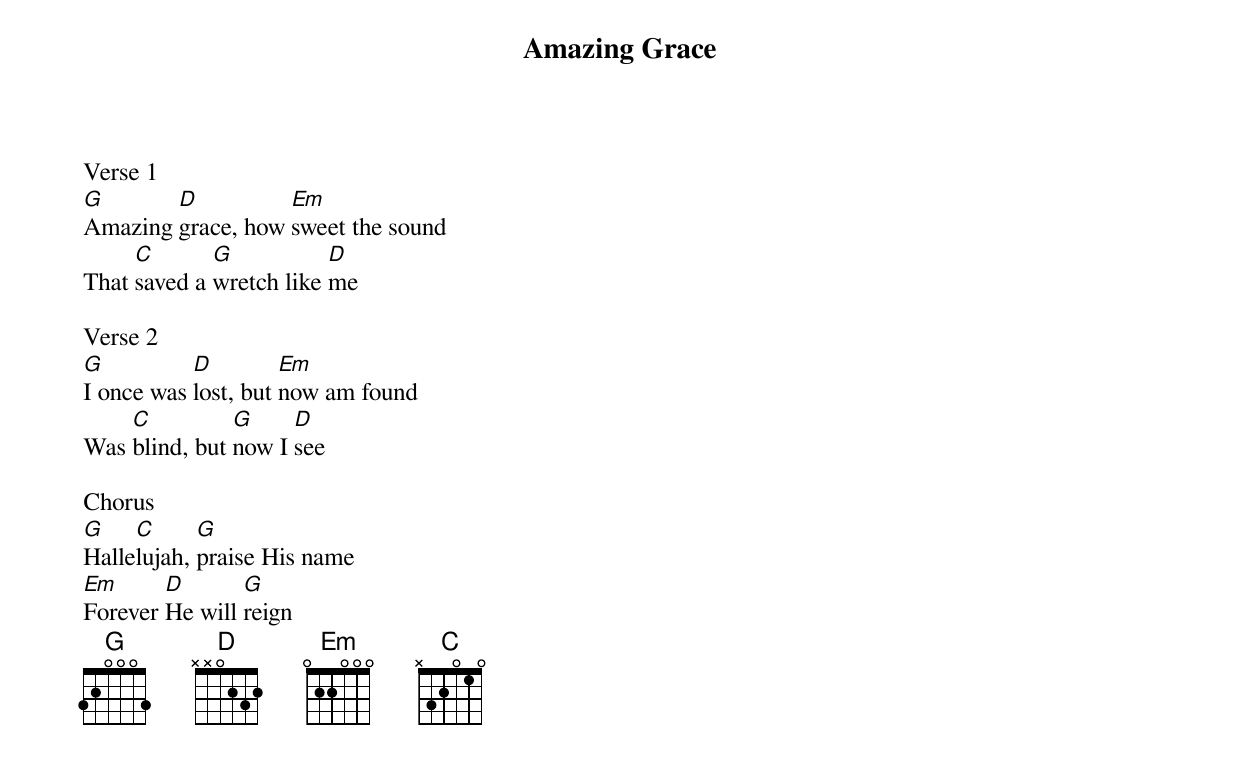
{title: Amazing Grace}
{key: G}
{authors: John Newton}
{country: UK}
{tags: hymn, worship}
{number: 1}

Verse 1
[G]Amazing [D]grace, how [Em]sweet the sound
That [C]saved a [G]wretch like [D]me

Verse 2
[G]I once was [D]lost, but [Em]now am found
Was [C]blind, but [G]now I [D]see

Chorus
[G]Halle[C]lujah, [G]praise His name
[Em]Forever [D]He will [G]reign
